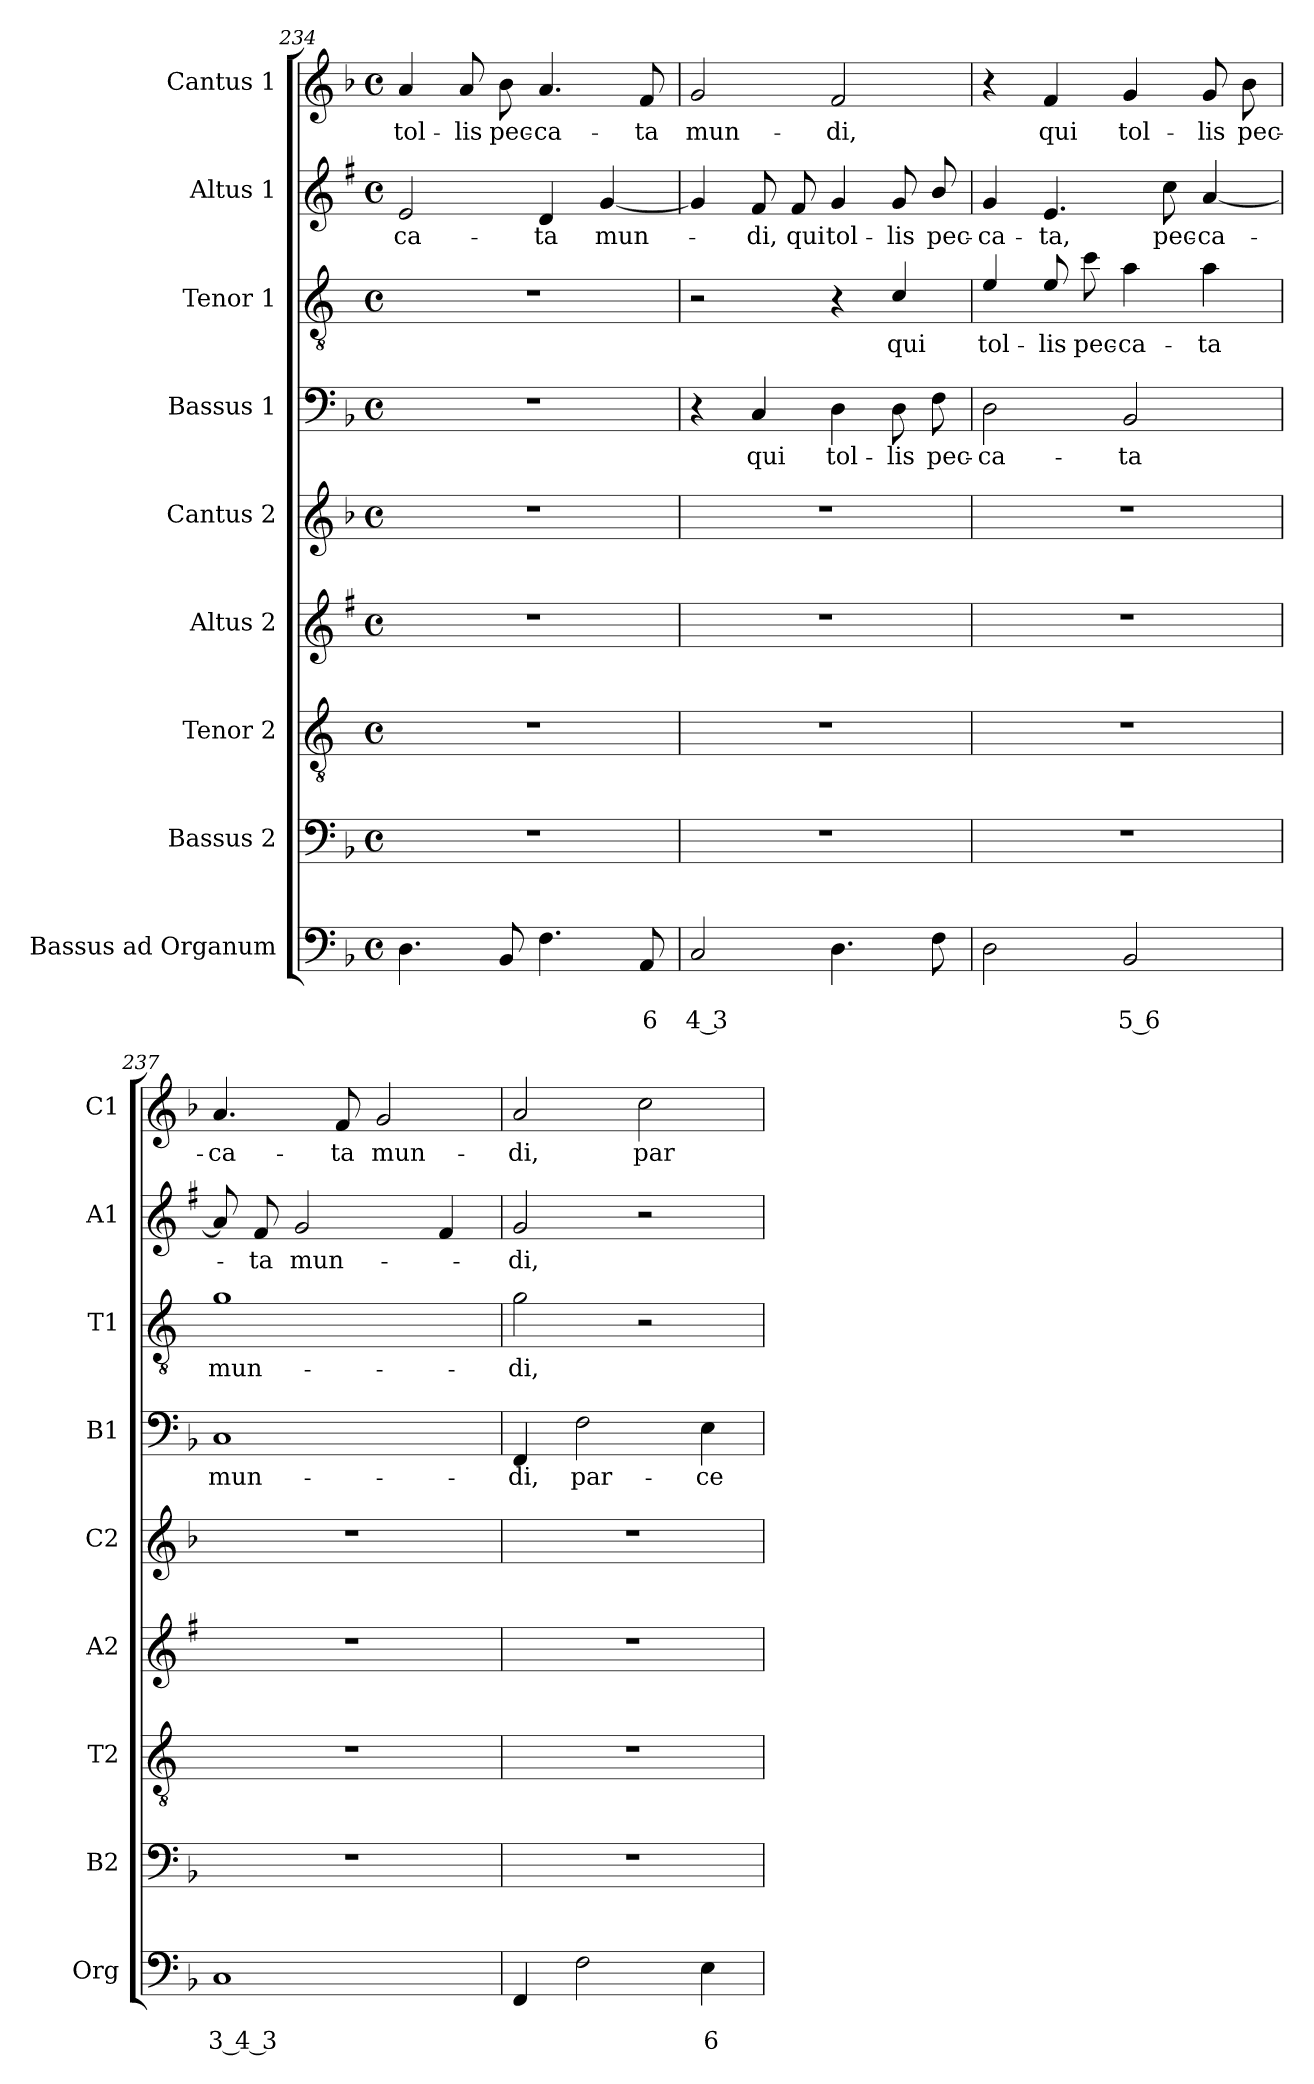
**kern	**text	**text	**kern	**kern	**kern	**kern	**kern	**text	**kern	**text	**kern	**text	**kern	**text
*part9	*part9	*part9	*part8	*part7	*part6	*part5	*part4	*part4	*part3	*part3	*part2	*part2	*part1	*part1
*staff9	*staff9	*staff9	*staff8	*staff7	*staff6	*staff5	*staff4	*staff4	*staff3	*staff3	*staff2	*staff2	*staff1	*staff1
*I"Bassus ad Organum	*	*	*I"Bassus 2	*I"Tenor 2	*I"Altus 2	*I"Cantus 2	*I"Bassus 1	*	*I"Tenor 1	*	*I"Altus 1	*	*I"Cantus 1	*
*I'Org	*	*	*I'B2	*I'T2	*I'A2	*I'C2	*I'B1	*	*I'T1	*	*I'A1	*	*I'C1	*
!!LO:LB:g=z
*clefF4	*	*	*clefF4	*clefGv2	*clefG2	*clefG2	*clefF4	*	*clefGv2	*	*clefG2	*	*clefG2	*
*	*	*	*	*ITrd4c7	*ITrd1c2	*	*	*	*ITrd4c7	*	*ITrd1c2	*	*	*
*k[b-]	*	*	*k[b-]	*k[b-]	*k[b-]	*k[b-]	*k[b-]	*	*k[b-]	*	*k[b-]	*	*k[b-]	*
*F:	*	*	*F:	*F:	*F:	*F:	*F:	*	*F:	*	*F:	*	*F:	*
*M4/4	*	*	*M4/4	*M4/4	*M4/4	*M4/4	*M4/4	*	*M4/4	*	*M4/4	*	*M4/4	*
*met(c)	*	*	*met(c)	*met(c)	*met(c)	*met(c)	*met(c)	*	*met(c)	*	*met(c)	*	*met(c)	*
=234	=234	=234	=234	=234	=234	=234	=234	=234	=234	=234	=234	=234	=234	=234
!	!	!	!	!	!	!	!	!	!	!	!	!LO:LY:b	!	!LO:LY:b
4.D\	.	.	1r	1r	1r	1r	1r	.	1r	.	2d/	-ca-	4a/	tol-
!	!	!	!	!	!	!	!	!	!	!	!	!	!	!LO:LY:b
.	.	.	.	.	.	.	.	.	.	.	.	.	8a/	-lis
!	!	!	!	!	!	!	!	!	!	!	!	!	!	!LO:LY:b
8BB-/	.	.	.	.	.	.	.	.	.	.	.	.	8b-\	pec-
!	!	!	!	!	!	!	!	!	!	!	!	!LO:LY:b	!	!LO:LY:b
4.F\	.	.	.	.	.	.	.	.	.	.	4c/	-ta	4.a/	-ca-
!	!	!	!	!	!	!	!	!	!	!	!	!LO:LY:b	!	!
.	.	.	.	.	.	.	.	.	.	.	[4f/	mun-	.	.
!	!	!LO:LY:b	!	!	!	!	!	!	!	!	!	!	!	!LO:LY:b
8AA/	.	6	.	.	.	.	.	.	.	.	.	.	8f/	-ta
=235	=235	=235	=235	=235	=235	=235	=235	=235	=235	=235	=235	=235	=235	=235
!	!	!LO:LY:b	!	!	!	!	!	!	!	!	!	!	!	!LO:LY:b
2C/	.	4 3	1r	1r	1r	1r	4r	.	2r	.	4f/]	.	2g/	mun-
!	!	!	!	!	!	!	!	!LO:LY:b	!	!	!	!LO:LY:b	!	!
.	.	.	.	.	.	.	4C/	qui	.	.	8e/	-di,	.	.
!	!	!	!	!	!	!	!	!	!	!	!	!LO:LY:b	!	!
.	.	.	.	.	.	.	.	.	.	.	8e/	qui	.	.
!	!	!	!	!	!	!	!	!LO:LY:b	!	!	!	!LO:LY:b	!	!LO:LY:b
4.D\	.	.	.	.	.	.	4D\	tol-	4r	.	4f/	tol-	2f/	-di,
!	!	!	!	!	!	!	!	!LO:LY:b	!	!LO:LY:b	!	!LO:LY:b	!	!
.	.	.	.	.	.	.	8D\	-lis	4F/	qui	8f/	-lis	.	.
!	!	!	!	!	!	!	!	!LO:LY:b	!	!	!	!LO:LY:b	!	!
8F\	.	.	.	.	.	.	8F\	pec-	.	.	8a/	pec-	.	.
=236	=236	=236	=236	=236	=236	=236	=236	=236	=236	=236	=236	=236	=236	=236
!	!	!	!	!	!	!	!	!LO:LY:b	!	!LO:LY:b	!	!LO:LY:b	!	!
2D\	.	.	1r	1r	1r	1r	2D\	-ca-	4A/	tol-	4f/	-ca-	4r	.
!	!	!	!	!	!	!	!	!	!	!LO:LY:b	!	!LO:LY:b	!	!LO:LY:b
.	.	.	.	.	.	.	.	.	8A/	-lis	4.d/	-ta,	4f/	qui
!	!	!	!	!	!	!	!	!	!	!LO:LY:b	!	!	!	!
.	.	.	.	.	.	.	.	.	8f\	pec-	.	.	.	.
!	!	!LO:LY:b	!	!	!	!	!	!LO:LY:b	!	!LO:LY:b	!	!	!	!LO:LY:b
2BB-/	.	5 6	.	.	.	.	2BB-/	-ta	4d\	-ca-	.	.	4g/	tol-
!	!	!	!	!	!	!	!	!	!	!	!	!LO:LY:b	!	!
.	.	.	.	.	.	.	.	.	.	.	8b-\	pec-	.	.
!	!	!	!	!	!	!	!	!	!	!LO:LY:b	!	!LO:LY:b	!	!LO:LY:b
.	.	.	.	.	.	.	.	.	4d\	-ta	[4g/	-ca-	8g/	-lis
!	!	!	!	!	!	!	!	!	!	!	!	!	!	!LO:LY:b
.	.	.	.	.	.	.	.	.	.	.	.	.	8b-\	pec-
=237	=237	=237	=237	=237	=237	=237	=237	=237	=237	=237	=237	=237	=237	=237
!	!	!LO:LY:b	!	!	!	!	!	!LO:LY:b	!	!LO:LY:b	!	!	!	!LO:LY:b
1C	.	3 4 3	1r	1r	1r	1r	1C	mun-	1c	mun-	8g/]	.	4.a/	-ca-
!	!	!	!	!	!	!	!	!	!	!	!	!LO:LY:b	!	!
.	.	.	.	.	.	.	.	.	.	.	8e/	-ta	.	.
!	!	!	!	!	!	!	!	!	!	!	!	!LO:LY:b	!	!
.	.	.	.	.	.	.	.	.	.	.	2f/	mun-	.	.
!	!	!	!	!	!	!	!	!	!	!	!	!	!	!LO:LY:b
.	.	.	.	.	.	.	.	.	.	.	.	.	8f/	-ta
!	!	!	!	!	!	!	!	!	!	!	!	!	!	!LO:LY:b
.	.	.	.	.	.	.	.	.	.	.	.	.	2g/	mun-
.	.	.	.	.	.	.	.	.	.	.	4e/	.	.	.
=238	=238	=238	=238	=238	=238	=238	=238	=238	=238	=238	=238	=238	=238	=238
!	!	!	!	!	!	!	!	!LO:LY:b	!	!LO:LY:b	!	!LO:LY:b	!	!LO:LY:b
4FF/	.	.	1r	1r	1r	1r	4FF/	-di,	2c\	-di,	2f/	-di,	2a/	-di,
!	!	!	!	!	!	!	!	!LO:LY:b	!	!	!	!	!	!
2F\	.	.	.	.	.	.	2F\	par-	.	.	.	.	.	.
!	!	!	!	!	!	!	!	!	!	!	!	!	!	!LO:LY:b
.	.	.	.	.	.	.	.	.	2r	.	2r	.	2cc\	par-
!	!	!LO:LY:b	!	!	!	!	!	!LO:LY:b	!	!	!	!	!	!
4E\	.	6	.	.	.	.	4E\	-ce	.	.	.	.	.	.
=	=	=	=	=	=	=	=	=	=	=	=	=	=	=
*-	*-	*-	*-	*-	*-	*-	*-	*-	*-	*-	*-	*-	*-	*-
